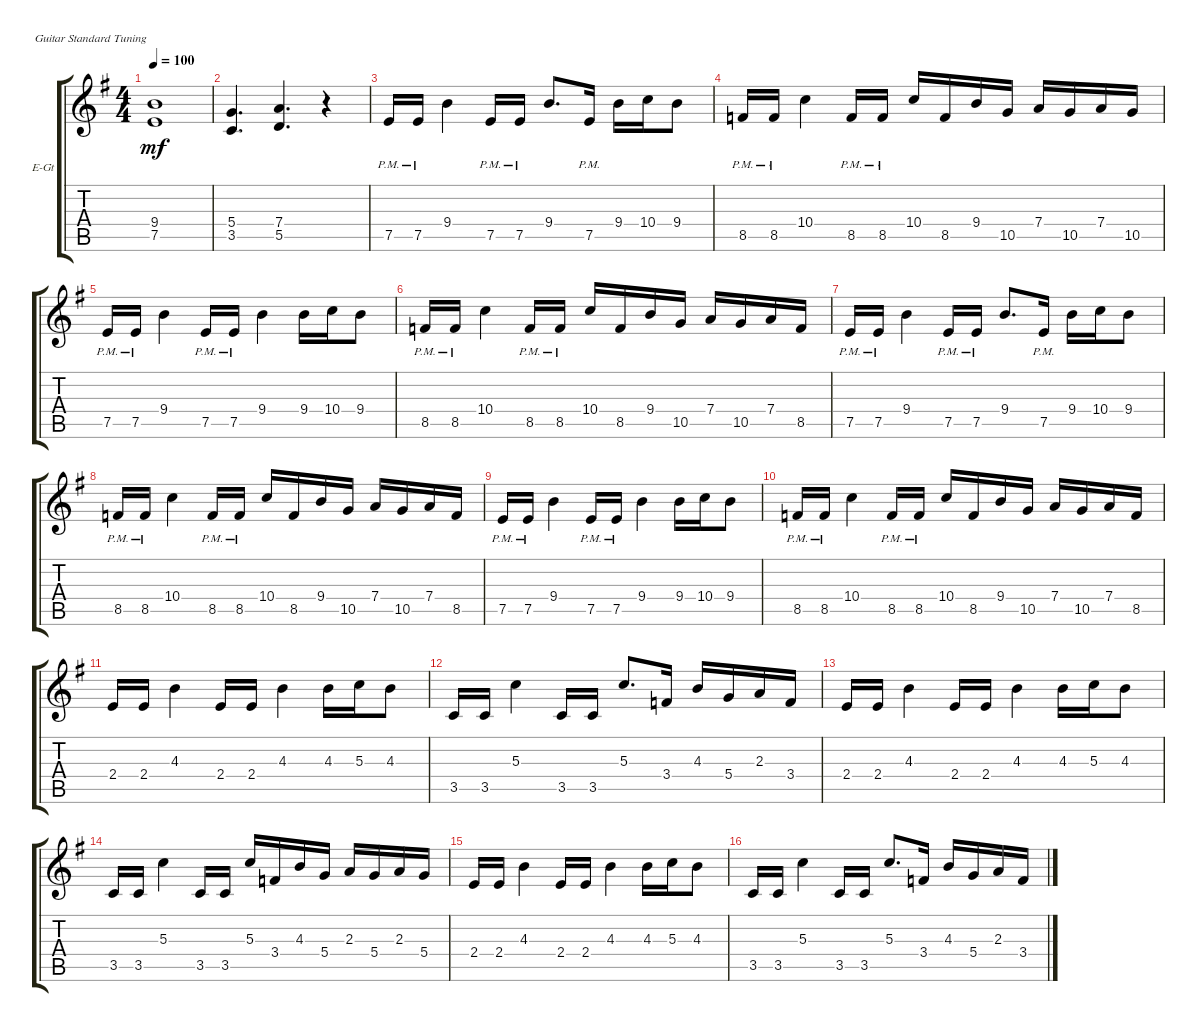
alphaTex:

\defaultSystemsLayout 4
\bracketExtendMode groupsimilarinstruments
\firstSystemTrackNameOrientation horizontal
\otherSystemsTrackNameOrientation horizontal
\track ("Electric Guitar (Clean)" "E-Gt") {instrument electricguitarclean}
\staff {score tabs}
\tuning (E4 B3 G3 D3 A2 E2)
\ts (4 4)
\tempo 100
\clef g2
\ks eminor
(7.5 9.4).1{dy mf} |
(3.5 5.4).4{d} (5.5 7.4).4{d} r.4 |
7.5{pm}.16 7.5{pm}.16 9.4.4 7.5{pm}.16 7.5{pm}.16 9.4.8{d} 7.5{pm}.16 9.4.16 10.4.16 9.4.8 |
8.5{pm}.16 8.5{pm}.16 10.4.4 8.5{pm}.16 8.5{pm}.16 10.4.16 8.5.16 9.4.16 10.5.16 7.4.16 10.5.16 7.4.16 10.5.16 |
7.5{pm}.16 7.5{pm}.16 9.4.4 7.5{pm}.16 7.5{pm}.16 9.4.4 9.4.16 10.4.16 9.4.8 |
8.5{pm}.16 8.5{pm}.16 10.4.4 8.5{pm}.16 8.5{pm}.16 10.4.16 8.5.16 9.4.16 10.5.16 7.4.16 10.5.16 7.4.16 8.5.16 |
7.5{pm}.16 7.5{pm}.16 9.4.4 7.5{pm}.16 7.5{pm}.16 9.4.8{d} 7.5{pm}.16 9.4.16 10.4.16 9.4.8 |
8.5{pm}.16 8.5{pm}.16 10.4.4 8.5{pm}.16 8.5{pm}.16 10.4.16 8.5.16 9.4.16 10.5.16 7.4.16 10.5.16 7.4.16 8.5.16 |
7.5{pm}.16 7.5{pm}.16 9.4.4 7.5{pm}.16 7.5{pm}.16 9.4.4 9.4.16 10.4.16 9.4.8 |
8.5{pm}.16 8.5{pm}.16 10.4.4 8.5{pm}.16 8.5{pm}.16 10.4.16 8.5.16 9.4.16 10.5.16 7.4.16 10.5.16 7.4.16 8.5.16 |
2.4.16 2.4.16 4.3.4 2.4.16 2.4.16 4.3.4 4.3.16 5.3.16 4.3.8 |
3.5.16 3.5.16 5.3.4 3.5.16 3.5.16 5.3.8{d} 3.4.16 4.3.16 5.4.16 2.3.16 3.4.16 |
2.4.16 2.4.16 4.3.4 2.4.16 2.4.16 4.3.4 4.3.16 5.3.16 4.3.8 |
3.5.16 3.5.16 5.3.4 3.5.16 3.5.16 5.3.16 3.4.16 4.3.16 5.4.16 2.3.16 5.4.16 2.3.16 5.4.16 |
2.4.16 2.4.16 4.3.4 2.4.16 2.4.16 4.3.4 4.3.16 5.3.16 4.3.8 |
3.5.16 3.5.16 5.3.4 3.5.16 3.5.16 5.3.8{d} 3.4.16 4.3.16 5.4.16 2.3.16 3.4.16
